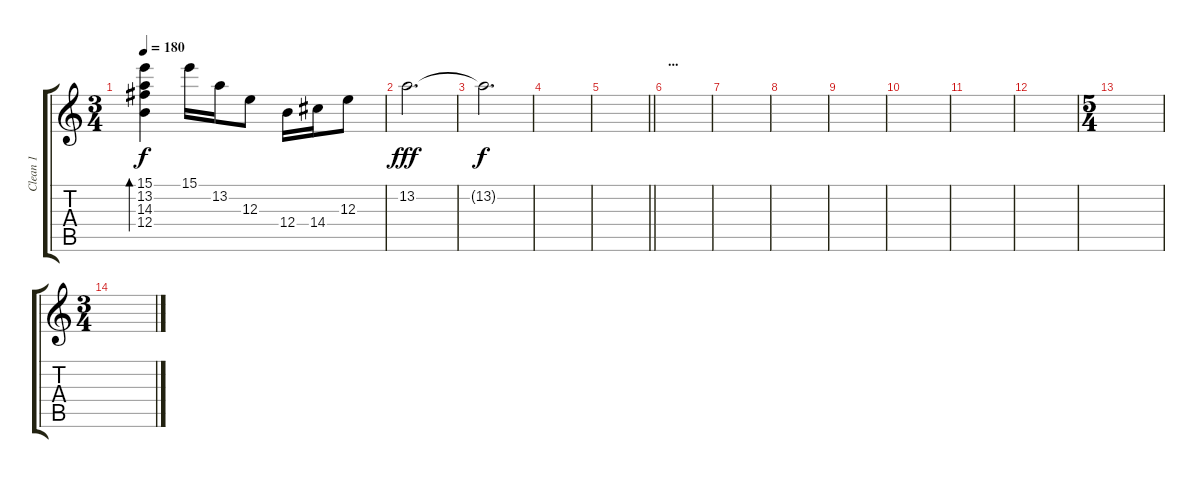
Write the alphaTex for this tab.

\track ("Clean 1" "Clean 1") {instrument electricguitarjazz}
\staff {score tabs}
\tuning (Db4 Ab3 E3 B2 Gb2 Db2) {hide}
\ts (3 4)
\tempo 180
\clef g2
\ks c
(15.1 13.2 14.3 12.4).4{bd 60 dy f} 15.1.16 13.2.16 12.3.8 12.4.16 14.4.16 12.3.8 |
13.2.2{d dy fff} |
13.2{t}.2{d dy f volume 0} |
|
\barLineRight lightlight
|
\section ("" "...")
|
|
|
|
|
|
|
\ts (5 4)
|
\ts (3 4)
